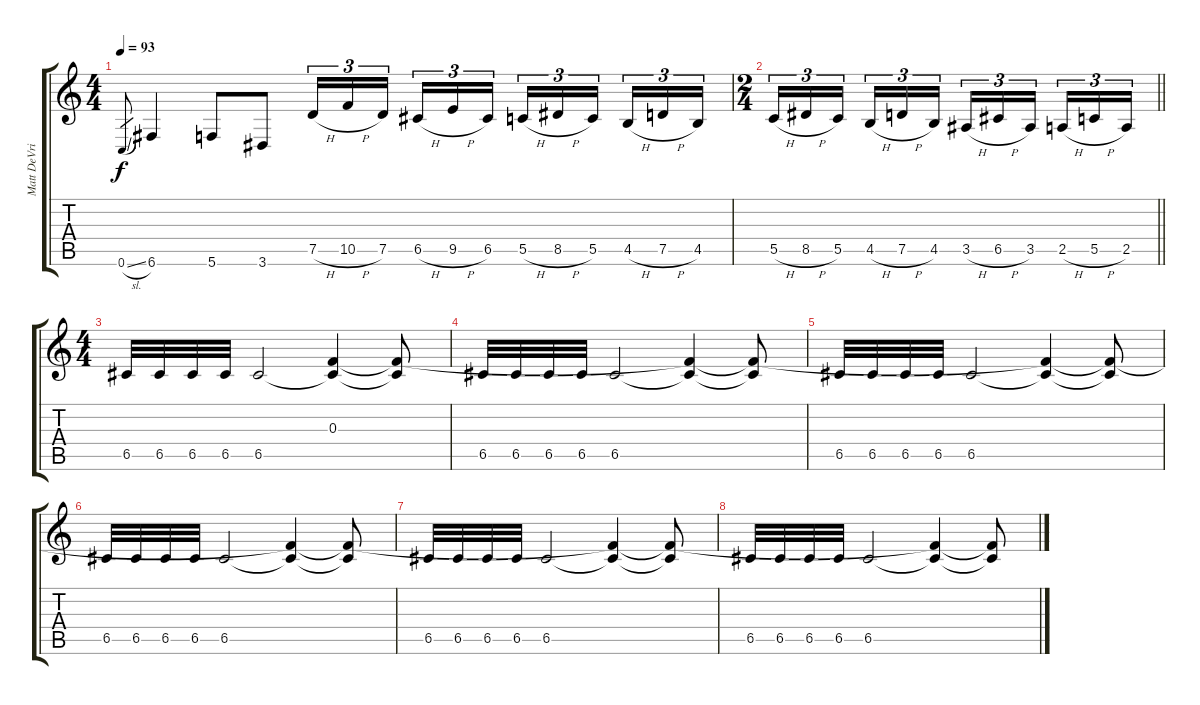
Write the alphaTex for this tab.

\track ("Matt DeVries" "Matt DeVri") {instrument distortionguitar}
\staff {score tabs}
\tuning (D4 A3 F3 C3 G2 C2) {hide}
\ts (4 4)
\tempo 93
\clef g2
\ks c
0.6{sl}.8{gr dy f} 6.6.4 5.6.8 3.6.8 7.5{h}.16{tu (3 2)} 10.5{h}.16{tu (3 2)} 7.5.16{tu (3 2) beam splitsecondary} 6.5{h}.16{tu (3 2)} 9.5{h}.16{tu (3 2)} 6.5.16{tu (3 2)} 5.5{h}.16{tu (3 2)} 8.5{h}.16{tu (3 2)} 5.5.16{tu (3 2) beam splitsecondary} 4.5{h}.16{tu (3 2)} 7.5{h}.16{tu (3 2)} 4.5.16{tu (3 2)} |
\ts (2 4)
\barLineRight lightlight
5.5{h}.16{tu (3 2)} 8.5{h}.16{tu (3 2)} 5.5.16{tu (3 2) beam splitsecondary} 4.5{h}.16{tu (3 2)} 7.5{h}.16{tu (3 2)} 4.5.16{tu (3 2)} 3.5{h}.16{tu (3 2)} 6.5{h}.16{tu (3 2)} 3.5.16{tu (3 2) beam splitsecondary} 2.5{h}.16{tu (3 2)} 5.5{h}.16{tu (3 2)} 2.5.16{tu (3 2)} |
\ts (4 4)
\section ("" "  ")
6.5.32 6.5.32 6.5.32 6.5.32 6.5.2 (0.3 6.5{t}).4 (0.3{t} 6.5{t}).8 |
6.5.32 6.5.32 6.5.32 6.5.32 6.5.2 (0.3{t} 6.5{t}).4 (0.3{t} 6.5{t}).8 |
6.5.32 6.5.32 6.5.32 6.5.32 6.5.2 (0.3{t} 6.5{t}).4 (0.3{t} 6.5{t}).8 |
6.5.32 6.5.32 6.5.32 6.5.32 6.5.2 (0.3{t} 6.5{t}).4 (0.3{t} 6.5{t}).8 |
6.5.32 6.5.32 6.5.32 6.5.32 6.5.2 (0.3{t} 6.5{t}).4 (0.3{t} 6.5{t}).8 |
6.5.32 6.5.32 6.5.32 6.5.32 6.5.2 (0.3{t} 6.5{t}).4 (0.3{t} 6.5{t}).8
